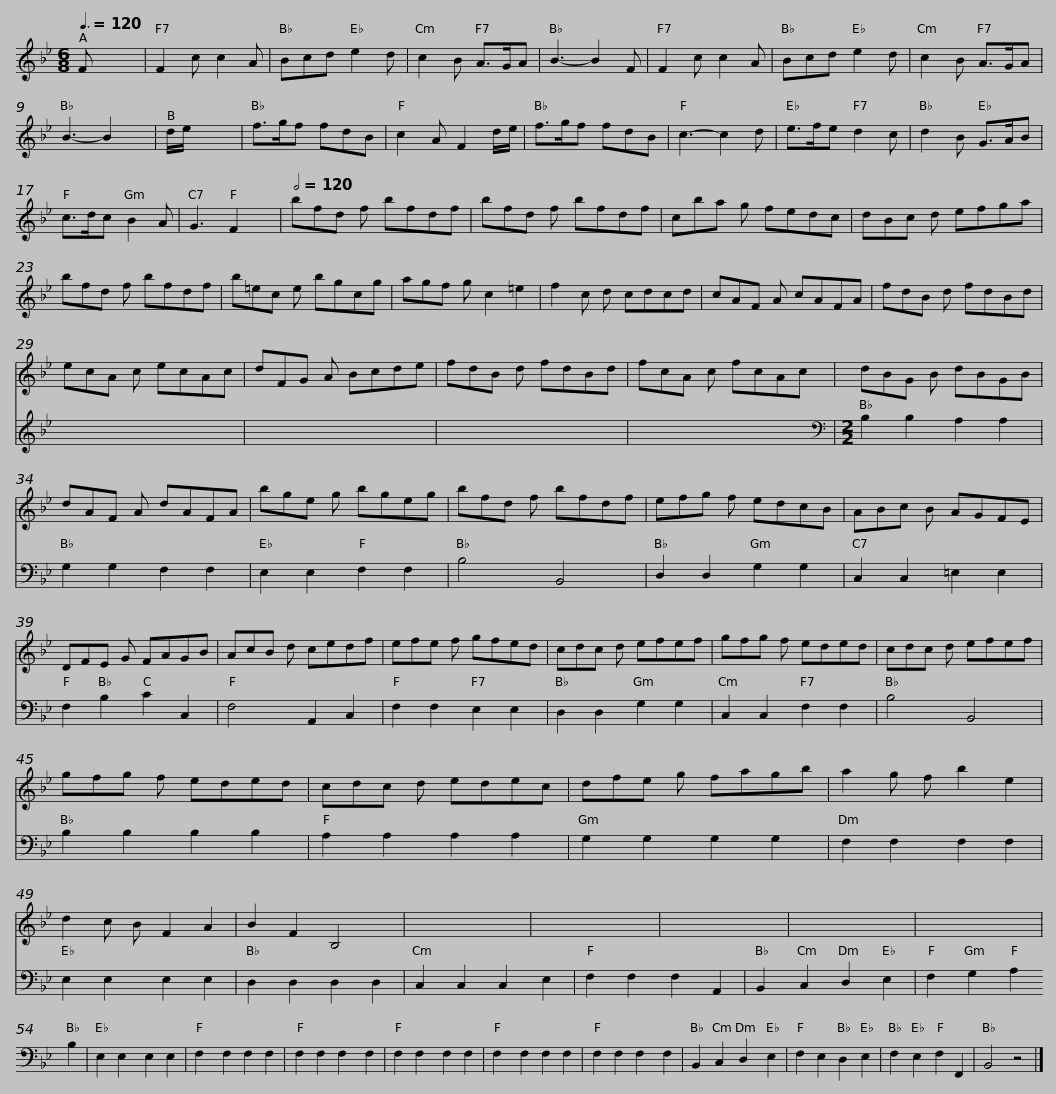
X:1
%%score 1 2
L:1/8
Q:3/8=120
M:6/8
I:linebreak $
K:Bb
V:1 treble
V:2 treble
V:1
 F x5 | F2 c c2 A | Bcd e2 d | c2 B A>GA | B3- B2 F | %5
 F2 c c2 A | Bcd e2 d | c2 B A>GA | B3- B2 x |$ d/e/ x5 | %10
 f>gf fdB | c2 A F2 d/e/ | f>gf fdB | c3- c2 d | e>fe d2 c | %15
 d2 B G>AB | c>dc B2 A |$ G3 F2 x |[Q:1/2=120] bfd f bfdf | bfd f bfdf | %20
 cba g fedc | dBc d efga | bfd f bfdf |$ b=ec e bgcg | agf g c2 =e2 | %25
 f2 c d cdcd | cAF A cAFA | fdB d fdBd |$ ecA c ecAc | dFG A Bcde | %30
 fdB d fdBd | fcA c fcAc | dBG B dBGB |$ dAF A dAFA | bge g bgeg | %35
 bfd f bfdf | efg f edcB | ABc B AGFE |$ DFE G FAGB | AcB d cedf | %40
 efe f gfed | cdc d efef | gfg f eded |$ cdc d efef | gfg f eded | %45
 cdc d edec | dfe g fagb | a2 g f b2 e2 | d2 c B F2 A2 |$ B2 F2 B,4 | %50
 x6 | x6 | x6 | x6 | x6 | %55
 x6 | x6 | x6 |$ x6 | x6 | %60
 x6 | x6 | x6 | x8 |] %64
V:2
 x6 | x6 | x6 | x6 | x6 | %5
 x6 | x6 | x6 | x6 |$ x6 | %10
 x6 | x6 | x6 | x6 | x6 | %15
 x6 | x6 |$ x6 | x6 x2 | x6 x2 | %20
 x6 x2 | x6 x2 | x6 x2 |$ x6 x2 | x6 x2 | %25
 x6 x2 | x6 x2 | x6 x2 |$ x6 x2 | x6 x2 | %30
 x6 x2 | x6 x2 |[M:2/2][K:bass] B,2 B,2 A,2 A,2 |$ G,2 G,2 F,2 F,2 | E,2 E,2 F,2 F,2 | %35
 B,4 B,,4 | D,2 D,2 G,2 G,2 | C,2 C,2 =E,2 E,2 |$ F,2 B,2 C2 C,2 | F,4 A,,2 C,2 | %40
 F,2 F,2 E,2 E,2 | D,2 D,2 G,2 G,2 | C,2 C,2 F,2 F,2 |$ B,4 B,,4 | B,2 B,2 B,2 B,2 | %45
 A,2 A,2 A,2 A,2 | G,2 G,2 G,2 G,2 | F,2 F,2 F,2 F,2 | E,2 E,2 E,2 E,2 |$ D,2 D,2 D,2 D,2 | %50
 C,2 C,2 C,2 E,2 | F,2 F,2 F,2 A,,2 | B,,2 C,2 D,2 E,2 | F,2 G,2 A,2 B,2 | E,2 E,2 E,2 E,2 | %55
 F,2 F,2 F,2 F,2 | F,2 F,2 F,2 F,2 | F,2 F,2 F,2 F,2 |$ F,2 F,2 F,2 F,2 | F,2 F,2 F,2 F,2 | %60
 B,,2 C,2 D,2 E,2 | F,2 E,2 D,2 E,2 | F,2 E,2 F,2 F,,2 | B,,4 z4 |] %64
